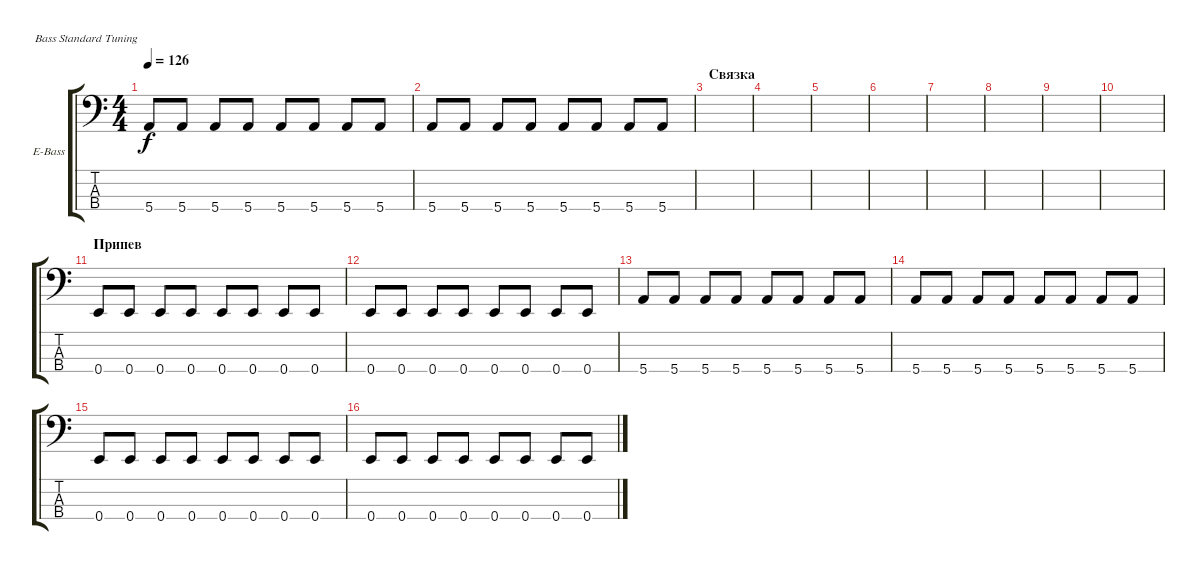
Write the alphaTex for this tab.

\defaultSystemsLayout 4
\bracketExtendMode groupsimilarinstruments
\firstSystemTrackNameOrientation horizontal
\otherSystemsTrackNameOrientation horizontal
\track ("А. Андреев" "E-Bass") {instrument electricbassfinger}
\staff {score tabs}
\tuning (G2 D2 A1 E1)
\ts (4 4)
\tempo 126
\clef f4
\ks c
5.4.8{dy f} 5.4.8 5.4.8 5.4.8 5.4.8 5.4.8 5.4.8 5.4.8 |
5.4.8 5.4.8 5.4.8 5.4.8 5.4.8 5.4.8 5.4.8 5.4.8 |
\section ("" "Связка")
|
|
|
|
|
|
|
|
\section ("" "Припев")
0.4.8 0.4.8 0.4.8 0.4.8 0.4.8 0.4.8 0.4.8 0.4.8 |
0.4.8 0.4.8 0.4.8 0.4.8 0.4.8 0.4.8 0.4.8 0.4.8 |
5.4.8 5.4.8 5.4.8 5.4.8 5.4.8 5.4.8 5.4.8 5.4.8 |
5.4.8 5.4.8 5.4.8 5.4.8 5.4.8 5.4.8 5.4.8 5.4.8 |
0.4.8 0.4.8 0.4.8 0.4.8 0.4.8 0.4.8 0.4.8 0.4.8 |
0.4.8 0.4.8 0.4.8 0.4.8 0.4.8 0.4.8 0.4.8 0.4.8
